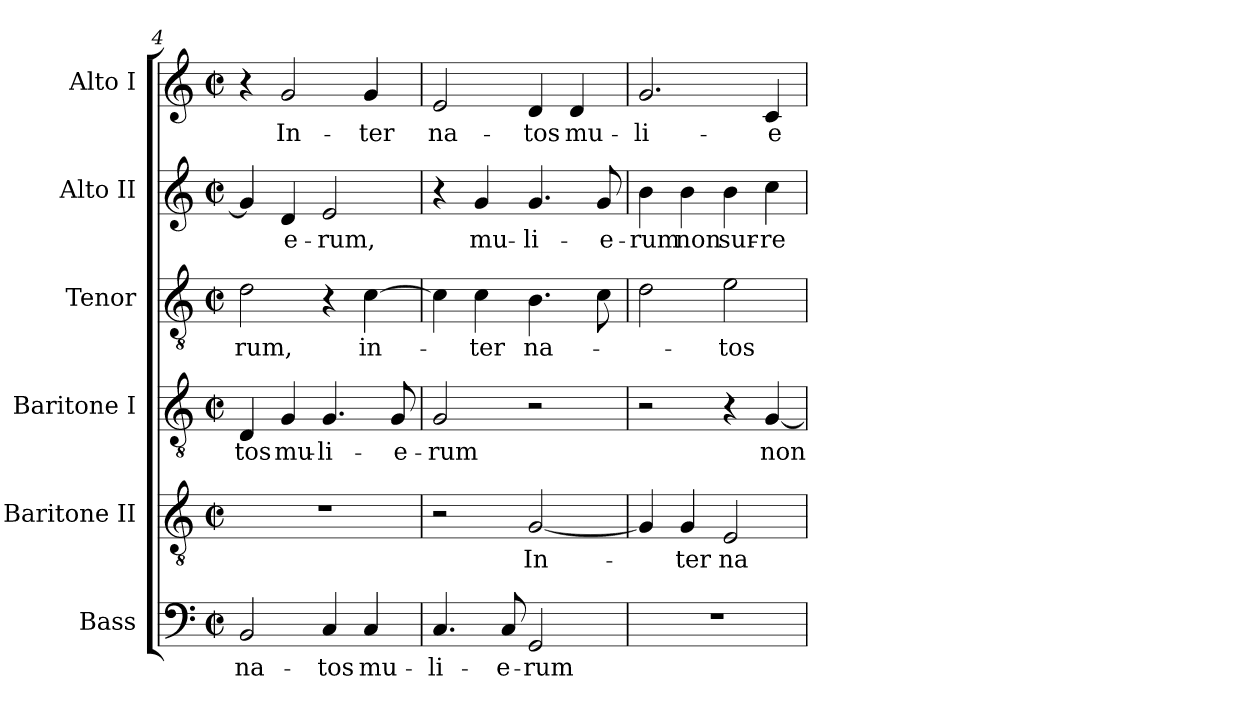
**kern	**text	**kern	**text	**kern	**text	**kern	**text	**kern	**text	**kern	**text
*part6	*part6	*part5	*part5	*part4	*part4	*part3	*part3	*part2	*part2	*part1	*part1
*staff6	*staff6	*staff5	*staff5	*staff4	*staff4	*staff3	*staff3	*staff2	*staff2	*staff1	*staff1
*I"Bass	*	*I"Baritone II	*	*I"Baritone I	*	*I"Tenor	*	*I"Alto II	*	*I"Alto I	*
*I'B.	*	*I'B.	*	*I'T.	*	*I'T.	*	*I'A.	*	*	*
*clefF4	*	*clefGv2	*	*clefGv2	*	*clefGv2	*	*clefG2	*	*clefG2	*
*	*	*	*	*ITrd7c12	*	*ITrd7c12	*	*	*	*	*
*k[]	*	*k[]	*	*k[]	*	*k[]	*	*k[]	*	*k[]	*
*C:	*	*C:	*	*C:	*	*C:	*	*C:	*	*C:	*
*M2/2	*	*M2/2	*	*M2/2	*	*M2/2	*	*M2/2	*	*M2/2	*
*met(c|)	*	*met(c|)	*	*met(c|)	*	*met(c|)	*	*met(c|)	*	*met(c|)	*
=4	=4	=4	=4	=4	=4	=4	=4	=4	=4	=4	=4
!	!LO:LY:b:color=#000000	!	!	!	!	!	!	!	!	!	!
!	!	!	!	!	!LO:LY:b:color=#000000	!	!	!	!	!	!
!	!	!	!	!	!	!	!LO:LY:b:color=#000000	!	!	!	!
2BBi/	na-	1r	.	4DDi/	-tos	2Di\	-rum,	4gi/]	.	4r	.
!	!	!	!	!	!LO:LY:b:color=#000000	!	!	!	!	!	!
!	!	!	!	!	!	!	!	!	!LO:LY:b:color=#000000	!	!
!	!	!	!	!	!	!	!	!	!	!	!LO:LY:b:color=#000000
.	.	.	.	4GGi/	mu-	.	.	4di/	-e-	2gi/	In-
!	!LO:LY:b:color=#000000	!	!	!	!	!	!	!	!	!	!
!	!	!	!	!	!LO:LY:b:color=#000000	!	!	!	!	!	!
!	!	!	!	!	!	!	!	!	!LO:LY:b:color=#000000	!	!
4Ci/	-tos	.	.	4.GGi/	-li-	4r	.	2ei/	-rum,	.	.
!	!LO:LY:b:color=#000000	!	!	!	!	!	!	!	!	!	!
!	!	!	!	!	!	!	!LO:LY:b:color=#000000	!	!	!	!
!	!	!	!	!	!	!	!	!	!	!	!LO:LY:b:color=#000000
4Ci/	mu-	.	.	.	.	[>4Ci\	in-	.	.	4gi/	-ter
!	!	!	!	!	!LO:LY:b:color=#000000	!	!	!	!	!	!
.	.	.	.	8GGi/	-e-	.	.	.	.	.	.
=5	=5	=5	=5	=5	=5	=5	=5	=5	=5	=5	=5
!	!LO:LY:b:color=#000000	!	!	!	!	!	!	!	!	!	!
!	!	!	!	!	!LO:LY:b:color=#000000	!	!	!	!	!	!
!	!	!	!	!	!	!	!	!	!	!	!LO:LY:b:color=#000000
4.Ci/	-li-	2r	.	2GGi/	-rum	4Ci\]	.	4r	.	2ei/	na-
!	!	!	!	!	!	!	!LO:LY:b:color=#000000	!	!	!	!
!	!	!	!	!	!	!	!	!	!LO:LY:b:color=#000000	!	!
.	.	.	.	.	.	4Ci\	-ter	4gi/	mu-	.	.
!	!LO:LY:b:color=#000000	!	!	!	!	!	!	!	!	!	!
8Ci/	-e-	.	.	.	.	.	.	.	.	.	.
!	!LO:LY:b:color=#000000	!	!	!	!	!	!	!	!	!	!
!	!	!	!LO:LY:b:color=#000000	!	!	!	!	!	!	!	!
!	!	!	!	!	!	!	!LO:LY:b:color=#000000	!	!	!	!
!	!	!	!	!	!	!	!	!	!LO:LY:b:color=#000000	!	!
!	!	!	!	!	!	!	!	!	!	!	!LO:LY:b:color=#000000
2GGi/	-rum	[<2Gi/	In-	2r	.	4.BBi\	na-	4.gi/	-li-	4di/	-tos
!	!	!	!	!	!	!	!	!	!	!	!LO:LY:b:color=#000000
.	.	.	.	.	.	.	.	.	.	4di/	mu-
!	!	!	!	!	!	!	!	!	!LO:LY:b:color=#000000	!	!
.	.	.	.	.	.	8Ci\	.	8gi/	-e-	.	.
!!LO:LB:g=z
=6	=6	=6	=6	=6	=6	=6	=6	=6	=6	=6	=6
!	!	!	!	!	!	!	!	!	!LO:LY:b:color=#000000	!	!
!	!	!	!	!	!	!	!	!	!	!	!LO:LY:b:color=#000000
1r	.	4Gi/]	.	2r	.	2Di\	.	4bi\	-rum	2.gi/	-li-
!	!	!	!LO:LY:b:color=#000000	!	!	!	!	!	!	!	!
!	!	!	!	!	!	!	!	!	!LO:LY:b:color=#000000	!	!
.	.	4Gi/	-ter	.	.	.	.	4bi\	non	.	.
!	!	!	!LO:LY:b:color=#000000	!	!	!	!	!	!	!	!
!	!	!	!	!	!	!	!LO:LY:b:color=#000000	!	!	!	!
!	!	!	!	!	!	!	!	!	!LO:LY:b:color=#000000	!	!
.	.	2Ei/	na-	4r	.	2Ei\	-tos	4bi\	sur-	.	.
!	!	!	!	!	!LO:LY:b:color=#000000	!	!	!	!	!	!
!	!	!	!	!	!	!	!	!	!LO:LY:b:color=#000000	!	!
!	!	!	!	!	!	!	!	!	!	!	!LO:LY:b:color=#000000
.	.	.	.	[<4GGi/	non	.	.	4cci\	-re-	4ci/	-e-
=	=	=	=	=	=	=	=	=	=	=	=
*-	*-	*-	*-	*-	*-	*-	*-	*-	*-	*-	*-
